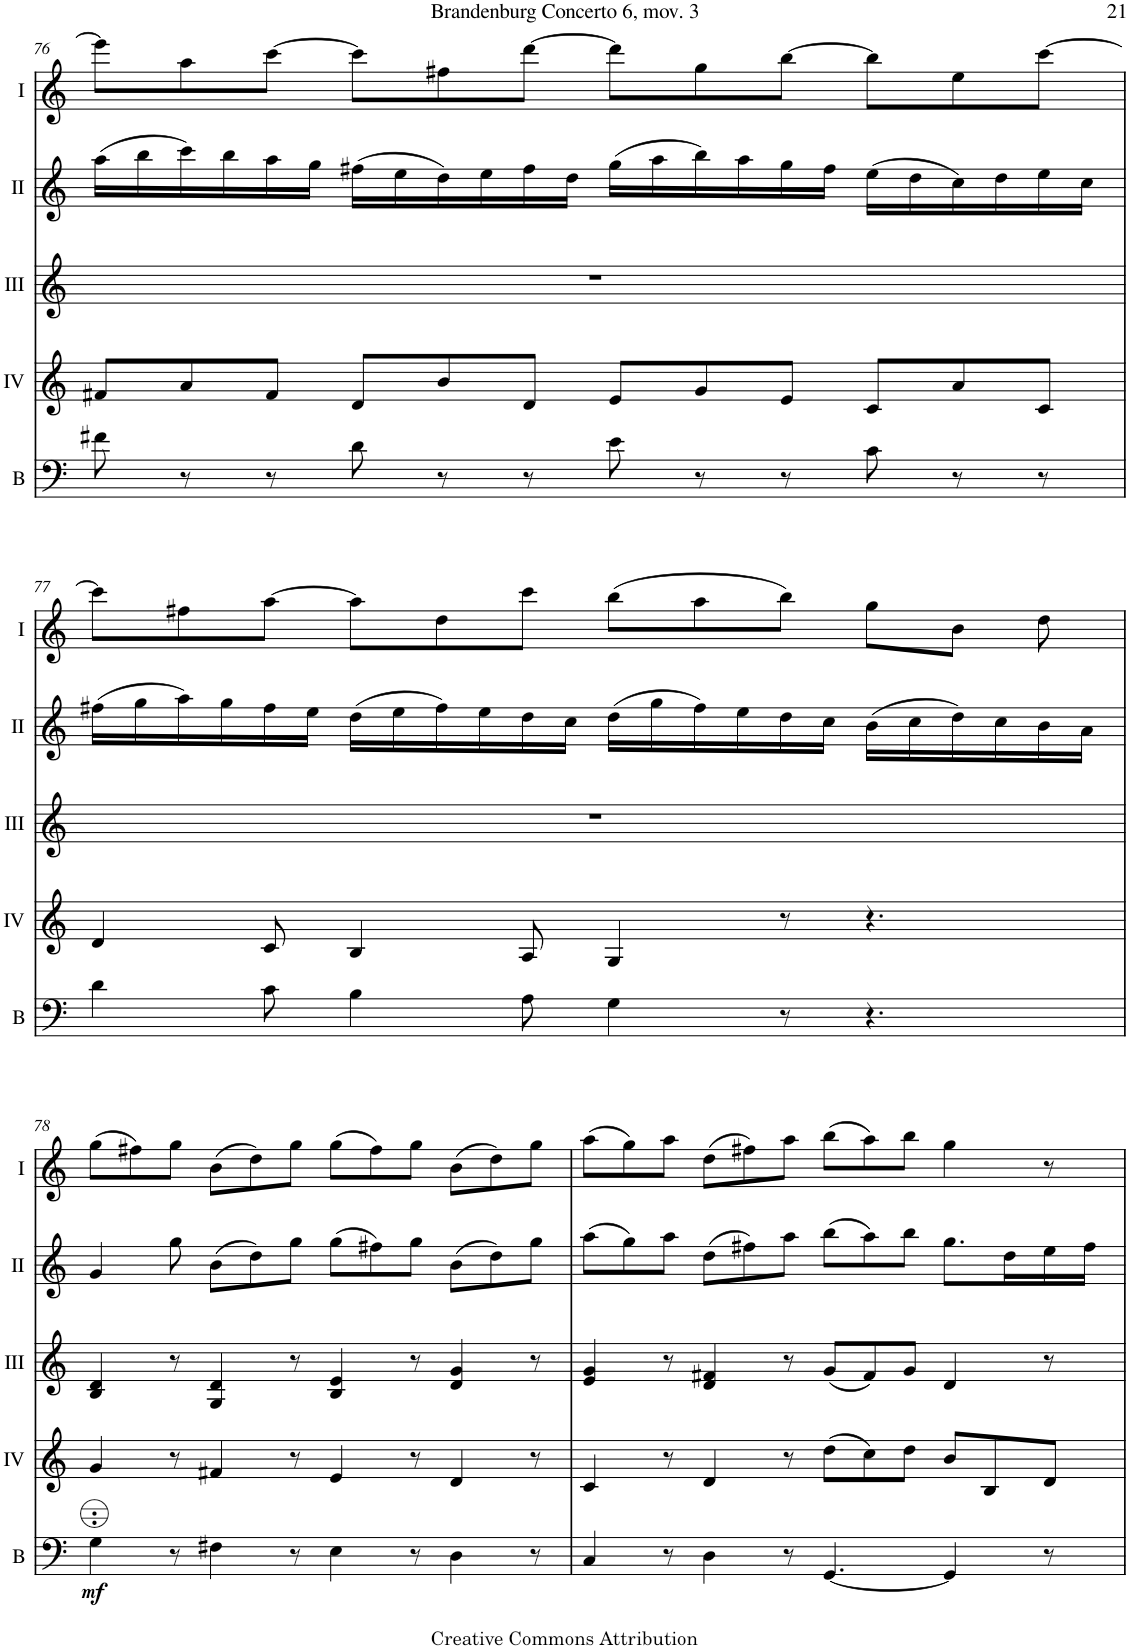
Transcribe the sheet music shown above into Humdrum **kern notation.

**kern	**dynam	**kern	**kern	**kern	**kern
*part5	*part5	*part4	*part3	*part2	*part1
*staff5	*staff5	*staff4	*staff3	*staff2	*staff1
*I"Bass	*	*I"Acc. 4	*I"Acc. 3	*I"Acc. 2	*I"Acc. 1
*I'B	*	*	*	*	*
!!LO:PB:g=z
*clefF4	*	*clefG2	*clefG2	*clefG2	*clefG2
*Trd7c12	*	*Trd7c12	*	*Trd7c12	*Trd7c12
*k[]	*	*k[]	*k[]	*k[]	*k[]
*M12/8	*	*M12/8	*M12/8	*M12/8	*M12/8
=76	=76	=76	=76	=76	=76
8f#X\	.	8f#X/L	1.r	(16aa\LL	8eee\L]
.	.	.	.	16bb\	.
8r	.	8a/	.	16ccc\)	8aa\
.	.	.	.	16bb\	.
8r	.	8f#/J	.	16aa\	[8ccc\J
.	.	.	.	16gg\JJ	.
8d\	.	8d/L	.	(16ff#X\LL	8ccc\L]
.	.	.	.	16ee\	.
8r	.	8b/	.	16dd\)	8ff#X\
.	.	.	.	16ee\	.
8r	.	8d/J	.	16ff#\	[8ddd\J
.	.	.	.	16dd\JJ	.
8e\	.	8e/L	.	(16gg\LL	8ddd\L]
.	.	.	.	16aa\	.
8r	.	8g/	.	16bb\)	8gg\
.	.	.	.	16aa\	.
8r	.	8e/J	.	16gg\	[8bb\J
.	.	.	.	16ff#\JJ	.
8c\	.	8c/L	.	(16ee\LL	8bb\L]
.	.	.	.	16dd\	.
8r	.	8a/	.	16cc\)	8ee\
.	.	.	.	16dd\	.
8r	.	8c/J	.	16ee\	[8ccc\J
.	.	.	.	16cc\JJ	.
!!LO:LB:g=z
=77	=77	=77	=77	=77	=77
4d\	.	4d/	1.r	(16ff#X\LL	8ccc\L]
.	.	.	.	16gg\	.
.	.	.	.	16aa\)	8ff#X\
.	.	.	.	16gg\	.
8c\	.	8c/	.	16ff#\	[8aa\J
.	.	.	.	16ee\JJ	.
4B\	.	4B/	.	(16dd\LL	8aa\L]
.	.	.	.	16ee\	.
.	.	.	.	16ff#\)	8dd\
.	.	.	.	16ee\	.
8A\	.	8A/	.	16dd\	8ccc\J
.	.	.	.	16cc\JJ	.
4G\	.	4G/	.	(16dd\LL	(8bb\L
.	.	.	.	16gg\	.
.	.	.	.	16ff#\)	8aa\
.	.	.	.	16ee\	.
8r	.	8r	.	16dd\	8bb\J)
.	.	.	.	16cc\JJ	.
4.r	.	4.r	.	(16b\LL	8gg\L
.	.	.	.	16cc\	.
.	.	.	.	16dd\)	8b\J
.	.	.	.	16cc\	.
.	.	.	.	16b\	8dd\
.	.	.	.	16a\JJ	.
!!LO:LB:g=z
=78	=78	=78	=78	=78	=78
!	!LO:DY:b	!	!	!	!
4G\	mf	4g/	4B/ 4d/	4g/	(8gg\L
.	.	.	.	.	8ff#X\)
8r	.	8r	8r	8gg\	8gg\J
4F#X\	.	4f#X/	4G/ 4d/	(8b\L	(8b\L
.	.	.	.	8dd\)	8dd\)
8r	.	8r	8r	8gg\J	8gg\J
4E\	.	4e/	4B/ 4e/	(8gg\L	(8gg\L
.	.	.	.	8ff#X\)	8ff#\)
8r	.	8r	8r	8gg\J	8gg\J
4D\	.	4d/	4d/ 4g/	(8b\L	(8b\L
.	.	.	.	8dd\)	8dd\)
8r	.	8r	8r	8gg\J	8gg\J
=79	=79	=79	=79	=79	=79
4C/	.	4c/	4e/ 4g/	(8aa\L	(8aa\L
.	.	.	.	8gg\)	8gg\)
8r	.	8r	8r	8aa\J	8aa\J
4D\	.	4d/	4d/ 4f#X/	(8dd\L	(8dd\L
.	.	.	.	8ff#X\)	8ff#X\)
8r	.	8r	8r	8aa\J	8aa\J
[4.GG/	.	(8dd\L	(8g/L	(8bb\L	(8bb\L
.	.	8cc\)	8f#/)	8aa\)	8aa\)
.	.	8dd\J	8g/J	8bb\J	8bb\J
4GG/]	.	8b/L	4d/	8.gg\L	4gg\
.	.	8B/	.	.	.
.	.	.	.	16dd\L	.
8r	.	8d/J	8r	16ee\	8r
.	.	.	.	16ff#\JJ	.
=	=	=	=	=	=
*-	*-	*-	*-	*-	*-
